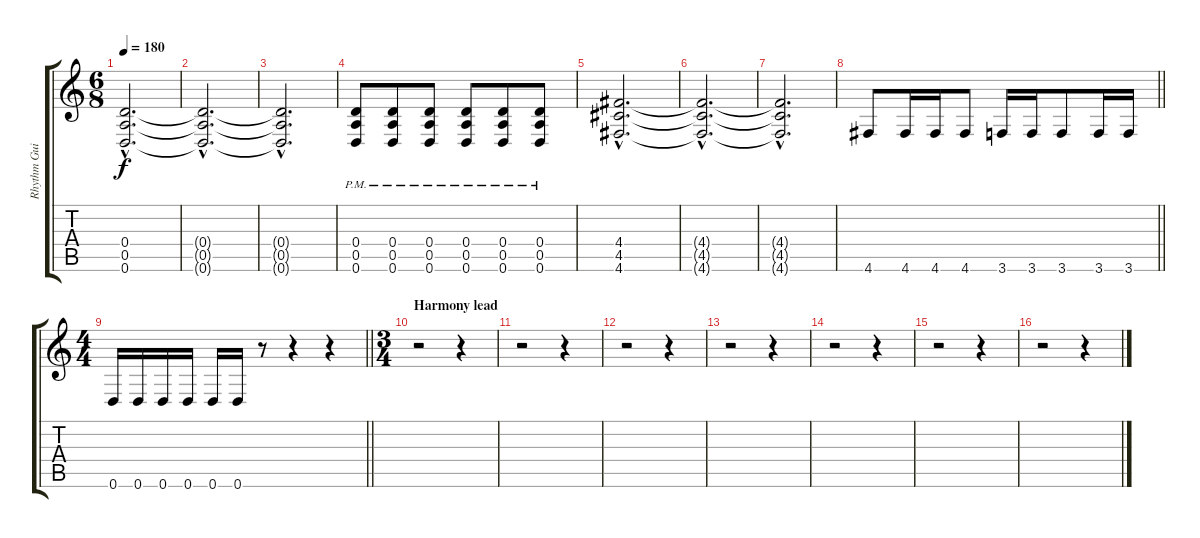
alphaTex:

\track ("Rhythm Guitar left" "Rhythm Gui") {instrument overdrivenguitar}
\staff {score tabs}
\tuning (E4 B3 G3 D3 A2 D2) {hide}
\ts (6 8)
\tempo 180
\clef g2
\ks c
(0.4{hac} 0.5{hac} 0.6{hac}).2{d dy f} |
(0.4{hac t} 0.5{hac t} 0.6{hac t}).2{d} |
(0.4{hac t} 0.5{hac t} 0.6{hac t}).2{d} |
(0.4{pm} 0.5{pm} 0.6{pm}).8 (0.4{pm} 0.5{pm} 0.6{pm}).8 (0.4{pm} 0.5{pm} 0.6{pm}).8 (0.4{pm} 0.5{pm} 0.6{pm}).8 (0.4{pm} 0.5{pm} 0.6{pm}).8 (0.4{pm} 0.5{pm} 0.6{pm}).8 |
(4.4{hac} 4.5{hac} 4.6{hac}).2{d} |
(4.4{hac t} 4.5{hac t} 4.6{hac t}).2{d} |
(4.4{hac t} 4.5{hac t} 4.6{hac t}).2{d} |
\barLineRight lightlight
4.6.8 4.6.16 4.6.16 4.6.8 3.6.16 3.6.16 3.6.8 3.6.16 3.6.16 |
\ts (4 4)
\barLineRight lightlight
0.6.16 0.6.16 0.6.16 0.6.16 0.6.16 0.6.16 r.8 r.4 r.4 |
\ts (3 4)
\section ("" "Harmony lead")
r.2 r.4 |
r.2 r.4 |
r.2 r.4 |
r.2 r.4 |
r.2 r.4 |
r.2 r.4 |
r.2 r.4
